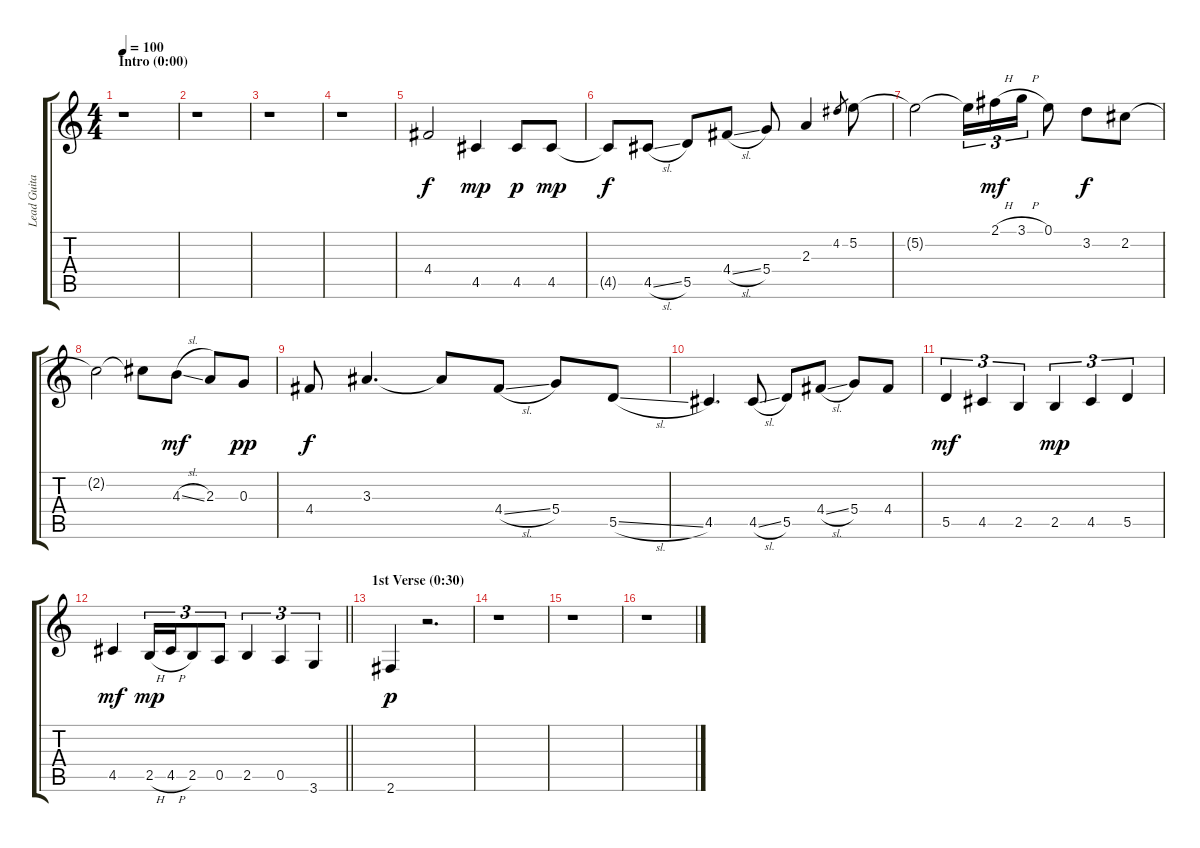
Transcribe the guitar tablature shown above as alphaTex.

\track ("Lead Guitar (Jorma Kaukonen)" "Lead Guita") {instrument electricguitarjazz}
\staff {score tabs}
\tuning (E4 B3 G3 D3 A2 E2) {hide}
\ts (4 4)
\section ("" "Intro (0:00)")
\tempo 100
\clef g2
\ks c
r.1{dy f instrument electricguitarjazz} |
r.1 |
r.1 |
r.1 |
4.4.2 4.5.4{dy mp} 4.5.8{dy p} 4.5.8{dy mp} |
4.5{t}.8{dy f} 4.5{sl}.8 5.5.8 4.4{sl}.8 5.4.8 2.3.4 4.2.8{gr} 5.2.8 |
5.2{t}.2 5.2{t}.16{tu (3 2)} 2.1{h}.16{tu (3 2) dy mf} 3.1{h}.16{tu (3 2)} 0.1.8 3.2.8{dy f} 2.2.8 |
2.2{t}.2 2.2{t}.8 4.3{sl}.8{dy mf} 2.3.8 0.3.8{dy pp} |
4.4.8{dy f} 3.3.4{d} 3.3{t}.8 4.4{sl}.8 5.4.8 5.5{sl}.8 |
4.5.4{d} 4.5{sl}.8 5.5.8 4.4{sl}.8 5.4.8 4.4.8 |
5.5.4{tu (3 2) dy mf} 4.5.4{tu (3 2)} 2.5.4{tu (3 2)} 2.5.4{tu (3 2) dy mp} 4.5.4{tu (3 2)} 5.5.4{tu (3 2)} |
\barLineRight lightlight
4.5.4{dy mf} 2.5{h}.16{tu (3 2) dy mp} 4.5{h}.16{tu (3 2)} 2.5.8{tu (3 2)} 0.5.8{tu (3 2)} 2.5.4{tu (3 2)} 0.5.4{tu (3 2)} 3.6.4{tu (3 2)} |
\section ("" "1st Verse (0:30)")
2.6.4{dy p} r.2{d} |
r.1 |
r.1 |
r.1
